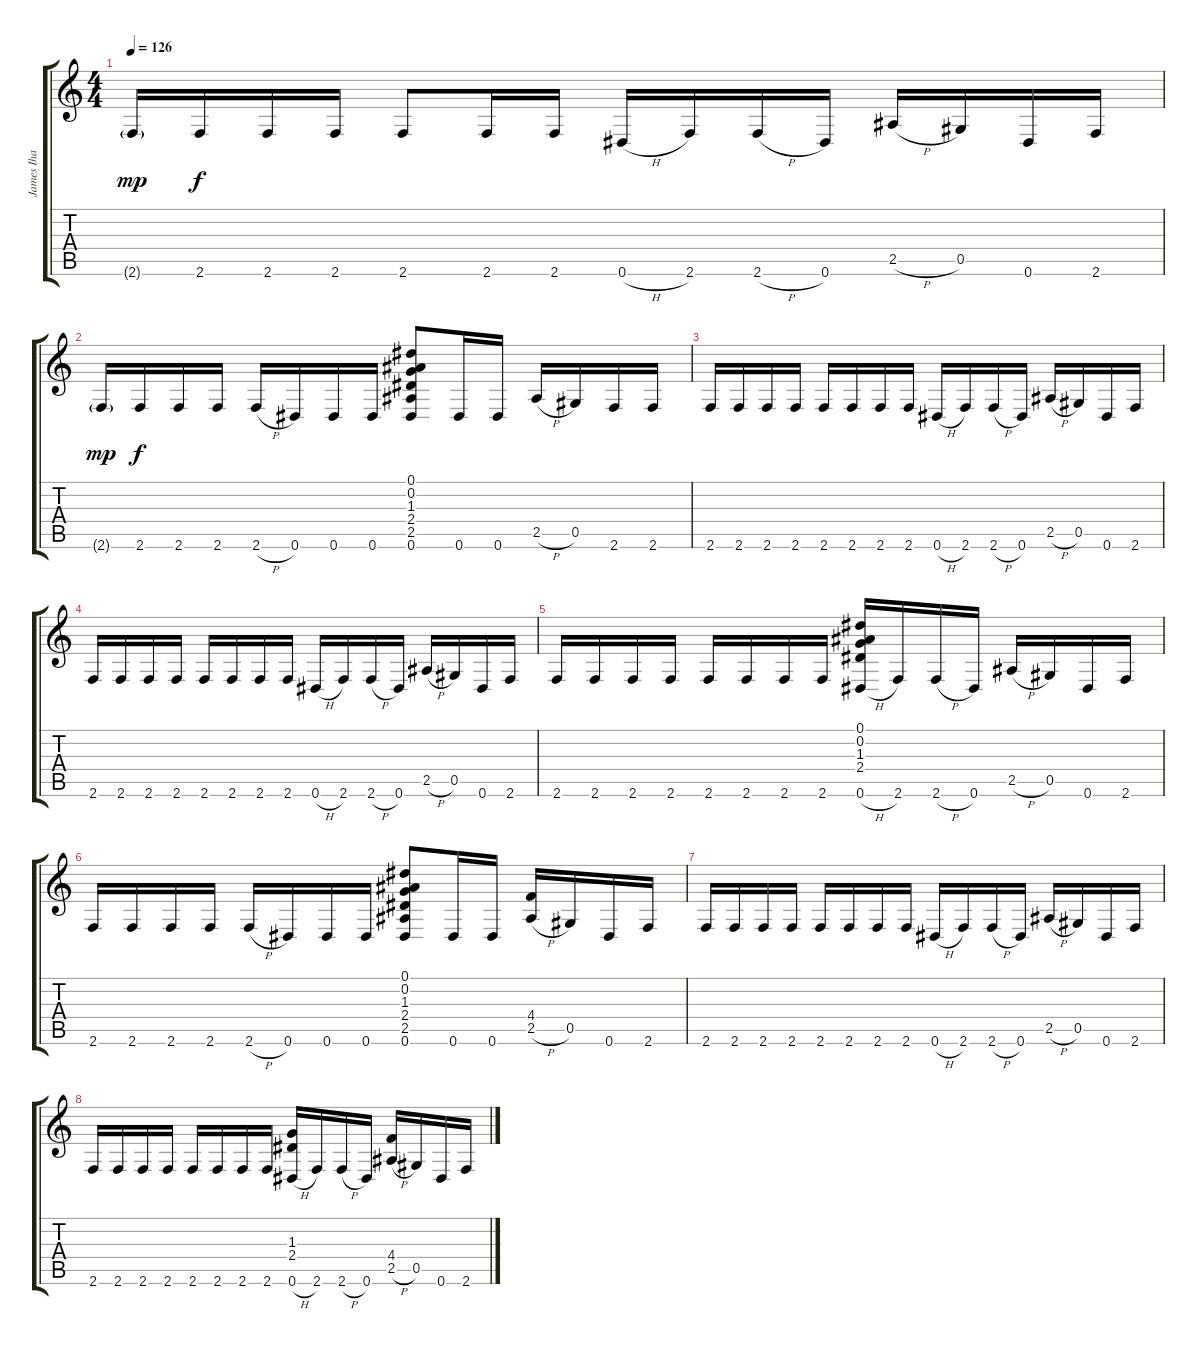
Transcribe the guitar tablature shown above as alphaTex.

\track ("James Iha" "James Iha") {instrument overdrivenguitar}
\staff {score tabs}
\tuning (Eb4 Bb3 Gb3 Db3 Ab2 Eb2) {hide}
\ts (4 4)
\tempo 126
\clef g2
\ks c
2.6{g}.16{dy mp} 2.6.16{dy f} 2.6.16 2.6.16 2.6.8 2.6.16 2.6.16 0.6{h}.16 2.6.16 2.6{h}.16 0.6.16 2.5{h}.16 0.5.16 0.6.16 2.6.16 |
2.6{g}.16{dy mp} 2.6.16{dy f} 2.6.16 2.6.16 2.6{h}.16 0.6.16 0.6.16 0.6.16 (0.1 0.2 1.3 2.4 2.5 0.6).8 0.6.16 0.6.16 2.5{h}.16 0.5.16 2.6.16 2.6.16 |
2.6.16 2.6.16 2.6.16 2.6.16 2.6.16 2.6.16 2.6.16 2.6.16 0.6{h}.16 2.6.16 2.6{h}.16 0.6.16 2.5{h}.16 0.5.16 0.6.16 2.6.16 |
2.6.16 2.6.16 2.6.16 2.6.16 2.6.16 2.6.16 2.6.16 2.6.16 0.6{h}.16 2.6.16 2.6{h}.16 0.6.16 2.5{h}.16 0.5.16 0.6.16 2.6.16 |
2.6.16 2.6.16 2.6.16 2.6.16 2.6.16 2.6.16 2.6.16 2.6.16 (0.1 0.2 1.3 2.4 0.6{h}).16 2.6.16 2.6{h}.16 0.6.16 2.5{h}.16 0.5.16 0.6.16 2.6.16 |
2.6.16 2.6.16 2.6.16 2.6.16 2.6{h}.16 0.6.16 0.6.16 0.6.16 (0.1 0.2 1.3 2.4 2.5 0.6).8 0.6.16 0.6.16 (4.4 2.5{h}).16 0.5.16 0.6.16 2.6.16 |
2.6.16 2.6.16 2.6.16 2.6.16 2.6.16 2.6.16 2.6.16 2.6.16 0.6{h}.16 2.6.16 2.6{h}.16 0.6.16 2.5{h}.16 0.5.16 0.6.16 2.6.16 |
2.6.16 2.6.16 2.6.16 2.6.16 2.6.16 2.6.16 2.6.16 2.6.16 (1.3 2.4 0.6{h}).16 2.6.16 2.6{h}.16 0.6.16 (4.4 2.5{h}).16 0.5.16 0.6.16 2.6.16
